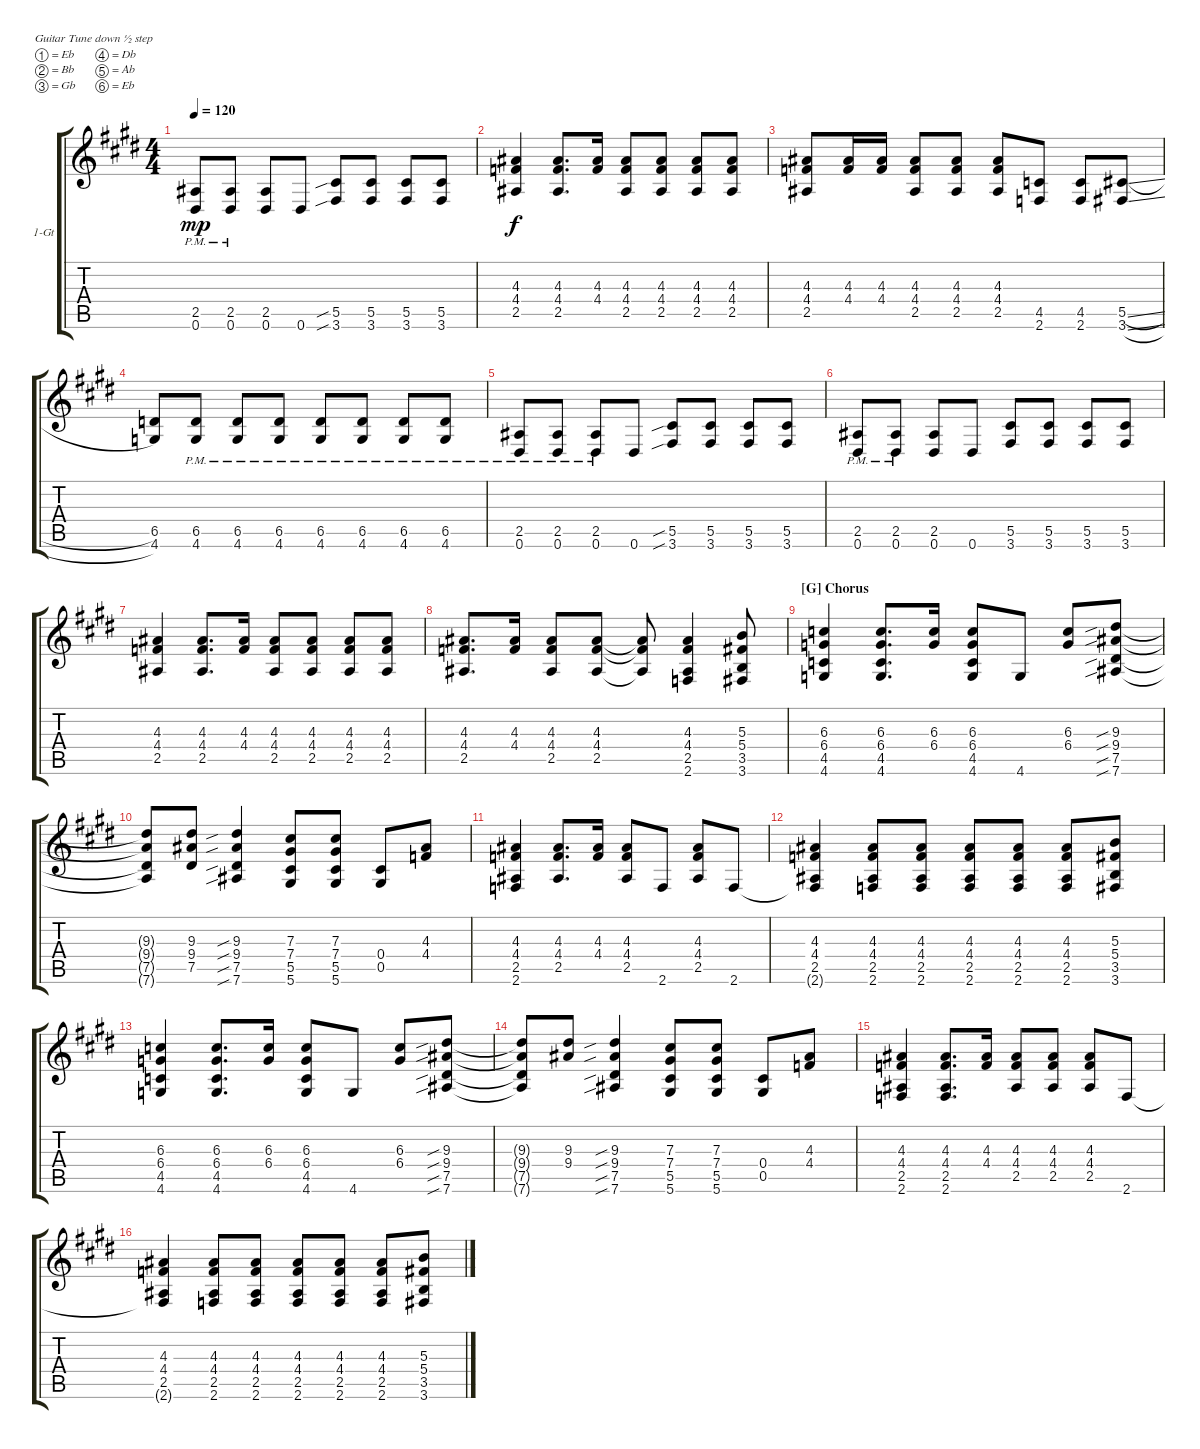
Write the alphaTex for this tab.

\defaultSystemsLayout 4
\bracketExtendMode groupsimilarinstruments
\firstSystemTrackNameOrientation horizontal
\otherSystemsTrackNameOrientation horizontal
\track ("1 Guitar" "1-Gt") {instrument electricguitarclean}
\staff {score tabs}
\tuning (Eb4 Bb3 Gb3 Db3 Ab2 Eb2)
\ts (4 4)
\tempo 120
\clef g2
\scale
1.07818
\ks e
(0.6{pm} 2.5).8{dy mp} (0.6{pm} 2.5).8 (0.6 2.5).8 0.6.8 (3.6{sib} 5.5{sib}).8 (3.6 5.5).8 (3.6 5.5).8 (3.6 5.5).8 |
\scale
0.921816 (2.5 4.4 4.3).4{dy f} (2.5 4.4 4.3).8{d} (4.3 4.4).16 (2.5 4.4 4.3).8 (2.5 4.4 4.3).8 (2.5 4.4 4.3).8 (2.5 4.4 4.3).8 |
\scale
1.07818 (2.5 4.4 4.3).8 (4.3 4.4).16 (4.3 4.4).16 (2.5 4.4 4.3).8 (2.5 4.4 4.3).8 (2.5 4.4 4.3).8 (2.6 4.5).8 (2.6 4.5).8 (3.6{sl} 5.5{sl}).8 |
\scale
0.921816 (4.6 6.5).8 (4.6{pm} 6.5{pm}).8 (4.6{pm} 6.5{pm}).8 (4.6{pm} 6.5{pm}).8 (4.6{pm} 6.5{pm}).8 (4.6{pm} 6.5{pm}).8 (4.6{pm} 6.5{pm}).8 (4.6{pm} 6.5{pm}).8 |
\scale
1.07818 (0.6{pm} 2.5{pm}).8 (0.6{pm} 2.5{pm}).8 (0.6{pm} 2.5{pm}).8 0.6.8 (3.6{sib} 5.5{sib}).8 (3.6 5.5).8 (3.6 5.5).8 (3.6 5.5).8 |
\scale
0.921816 (0.6{pm} 2.5{pm}).8 (0.6{pm} 2.5{pm}).8 (0.6 2.5).8 0.6.8 (3.6 5.5).8 (3.6 5.5).8 (3.6 5.5).8 (3.6 5.5).8 |
\scale
1.07818 (2.5 4.4 4.3).4 (2.5 4.4 4.3).8{d} (4.3 4.4).16 (2.5 4.4 4.3).8 (2.5 4.4 4.3).8 (2.5 4.4 4.3).8 (4.4 4.3 2.5).8 |
\scale
0.921816 (2.5 4.4 4.3).8{d} (4.3 4.4).16 (2.5 4.4 4.3).8 (2.5 4.4 4.3).8 (2.5{t} 4.4{t} 4.3{t}).8 (2.6 2.5 4.4 4.3).4 (3.6 3.5 5.4 5.3).8 |
\section ("G" "Chorus")
\scale
1.07818 (4.6 4.5 6.4 6.3).4 (4.6 4.5 6.4 6.3).8{d} (6.3 6.4).16 (4.6 4.5 6.4 6.3).8 4.6.8 (6.3 6.4).8 (7.6{sib} 7.5{sib} 9.4{sib} 9.3{sib}).8 |
\scale
0.921816 (7.6{t} 7.5{t} 9.4{t} 9.3{t}).8 (7.5 9.4 9.3).8 (7.6{sib} 7.5{sib} 9.4{sib} 9.3{sib}).4 (5.6 5.5 7.4 7.3).8 (5.6 5.5 7.4 7.3).8 (0.5 0.4).8 (4.4 4.3).8 |
\scale
1.07818 (2.6 2.5 4.4 4.3).4 (2.5 4.4 4.3).8{d} (4.3 4.4).16 (2.5 4.4 4.3).8 2.6.8 (2.5 4.4 4.3).8 2.6.8 |
\scale
0.921816 (2.6{t} 2.5 4.4 4.3).4 (2.6 2.5 4.4 4.3).8 (2.6 2.5 4.4 4.3).8 (2.6 2.5 4.4 4.3).8 (2.6 2.5 4.4 4.3).8 (2.6 2.5 4.4 4.3).8 (3.6 3.5 5.4 5.3).8 |
\scale
1.07818 (4.6 4.5 6.4 6.3).4 (4.6 4.5 6.4 6.3).8{d} (6.3 6.4).16 (4.6 4.5 6.4 6.3).8 4.6.8 (6.3 6.4).8 (7.6{sib} 7.5{sib} 9.4{sib} 9.3{sib}).8 |
\scale
0.921816 (7.6{t} 7.5{t} 9.4{t} 9.3{t}).8 (9.3 9.4).8 (7.6{sib} 7.5{sib} 9.4{sib} 9.3{sib}).4 (5.6 5.5 7.4 7.3).8 (5.6 5.5 7.4 7.3).8 (0.5 0.4).8 (4.4 4.3).8 |
\scale
1.07818 (2.6 2.5 4.4 4.3).4 (2.6 2.5 4.4 4.3).8{d} (4.3 4.4).16 (2.5 4.4 4.3).8 (2.5 4.4 4.3).8 (2.5 4.4 4.3).8 2.6.8 |
\scale
0.921816 (2.6{t} 2.5 4.4 4.3).4 (2.6 2.5 4.4 4.3).8 (2.6 2.5 4.4 4.3).8 (2.6 2.5 4.4 4.3).8 (2.6 2.5 4.4 4.3).8 (2.6 2.5 4.4 4.3).8 (3.6 3.5 5.4 5.3).8
